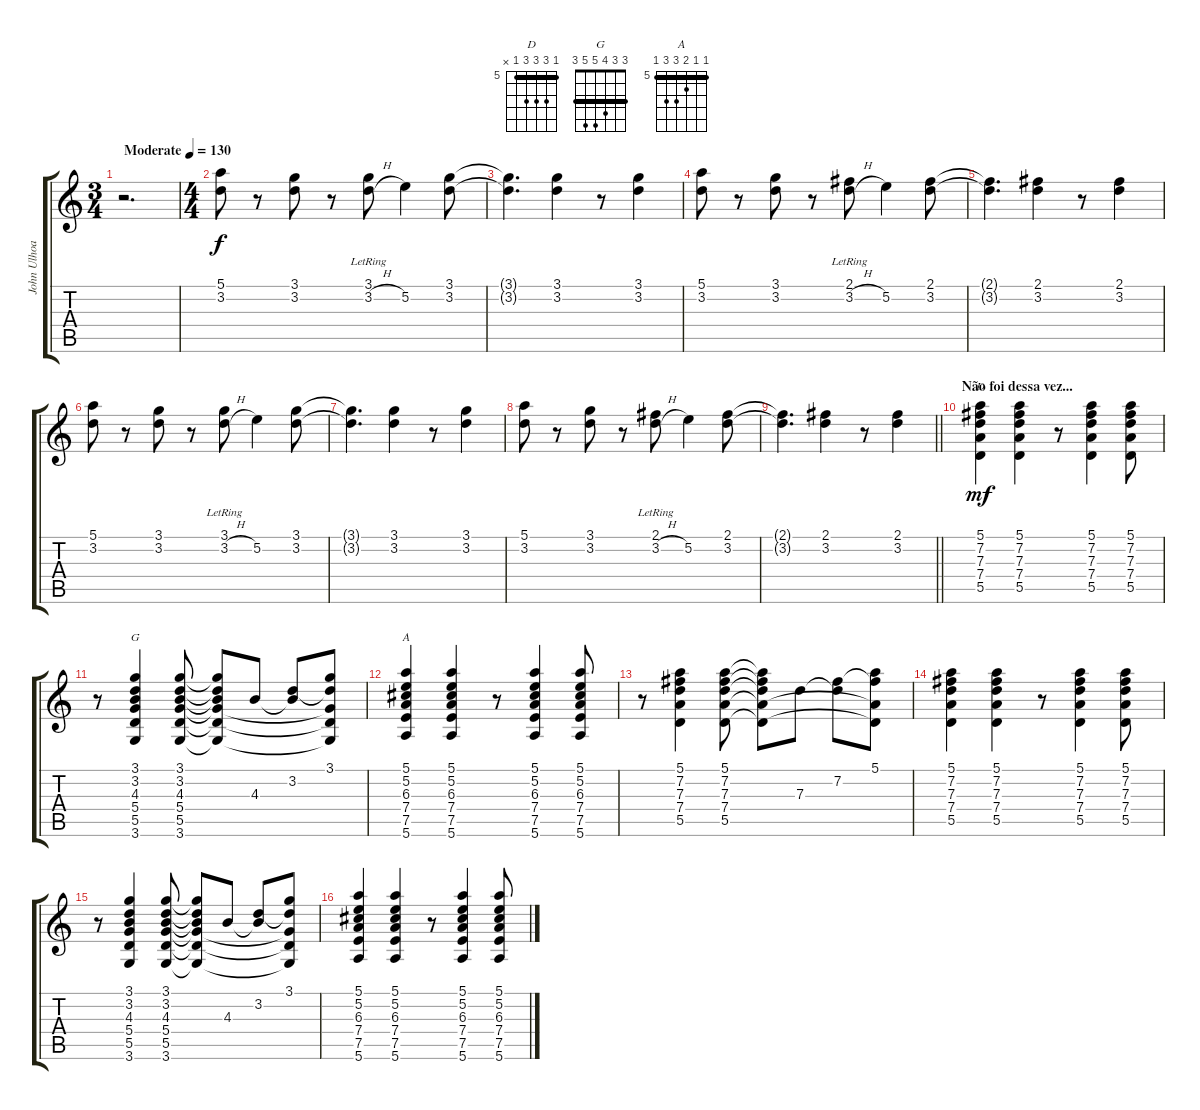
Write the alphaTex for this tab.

\track ("John Ulhoa" "John Ulhoa") {instrument acousticguitarsteel}
\staff {score tabs}
\tuning (E4 B3 G3 D3 A2 E2) {hide}
\chord ("D" 5 7 7 7 5 x) {firstfret 5 barre 5}
\chord ("G" 3 3 4 5 5 3) {barre 3}
\chord ("A" 5 5 6 7 7 5) {firstfret 5 barre 5}
\ts (3 4)
\tempo (130 "Moderate")
\clef g2
\ks c
r.2{d dy f instrument acousticguitarsteel} |
\ts (4 4)
(5.1 3.2).8 r.8 (3.1 3.2).8 r.8 (3.1{lr} 3.2{h}).8 5.2.4 (3.1 3.2).8 |
(3.1{t} 3.2{t}).4{d} (3.1 3.2).4 r.8 (3.1 3.2).4 |
(5.1 3.2).8 r.8 (3.1 3.2).8 r.8 (2.1{lr} 3.2{h}).8 5.2.4 (2.1 3.2).8 |
(2.1{t} 3.2{t}).4{d} (2.1 3.2).4 r.8 (2.1 3.2).4 |
(5.1 3.2).8 r.8 (3.1 3.2).8 r.8 (3.1{lr} 3.2{h}).8 5.2.4 (3.1 3.2).8 |
(3.1{t} 3.2{t}).4{d} (3.1 3.2).4 r.8 (3.1 3.2).4 |
(5.1 3.2).8 r.8 (3.1 3.2).8 r.8 (2.1{lr} 3.2{h}).8 5.2.4 (2.1 3.2).8 |
\barLineRight lightlight
(2.1{t} 3.2{t}).4{d} (2.1 3.2).4 r.8 (2.1 3.2).4 |
\section ("" "Não foi dessa vez...")
(5.1 7.2 7.3 7.4 5.5).4{ch "D" dy mf} (5.1 7.2 7.3 7.4 5.5).4 r.8 (5.1 7.2 7.3 7.4 5.5).4 (5.1 7.2 7.3 7.4 5.5).8 |
r.8 (3.1 3.2 4.3 5.4 5.5 3.6).4{ch "G"} (3.1 3.2 4.3 5.4 5.5 3.6).8 (3.1{t} 3.2{t} 4.3{t} 5.4{t} 5.5{t} 3.6{t}).8 4.3.8 (3.2 4.3{t}).8 (3.1 3.2{t} 5.4{t} 5.5{t} 3.6{t}).8 |
(5.1 5.2 6.3 7.4 7.5 5.6).4{ch "A"} (5.1 5.2 6.3 7.4 7.5 5.6).4 r.8 (5.1 5.2 6.3 7.4 7.5 5.6).4 (5.1 5.2 6.3 7.4 7.5 5.6).8 |
r.8 (5.1 7.2 7.3 7.4 5.5).4 (5.1 7.2 7.3 7.4 5.5).8 (5.1{t} 7.2{t} 7.3{t} 7.4{t} 5.5{t}).8 7.3.8 (7.2 7.3{t}).8 (5.1 7.2{t} 7.4{t} 5.5{t}).8 |
(5.1 7.2 7.3 7.4 5.5).4 (5.1 7.2 7.3 7.4 5.5).4 r.8 (5.1 7.2 7.3 7.4 5.5).4 (5.1 7.2 7.3 7.4 5.5).8 |
r.8 (3.1 3.2 4.3 5.4 5.5 3.6).4 (3.1 3.2 4.3 5.4 5.5 3.6).8 (3.1{t} 3.2{t} 4.3{t} 5.4{t} 5.5{t} 3.6{t}).8 4.3.8 (3.2 4.3{t}).8 (3.1 3.2{t} 5.4{t} 5.5{t} 3.6{t}).8 |
(5.1 5.2 6.3 7.4 7.5 5.6).4 (5.1 5.2 6.3 7.4 7.5 5.6).4 r.8 (5.1 5.2 6.3 7.4 7.5 5.6).4 (5.1 5.2 6.3 7.4 7.5 5.6).8
